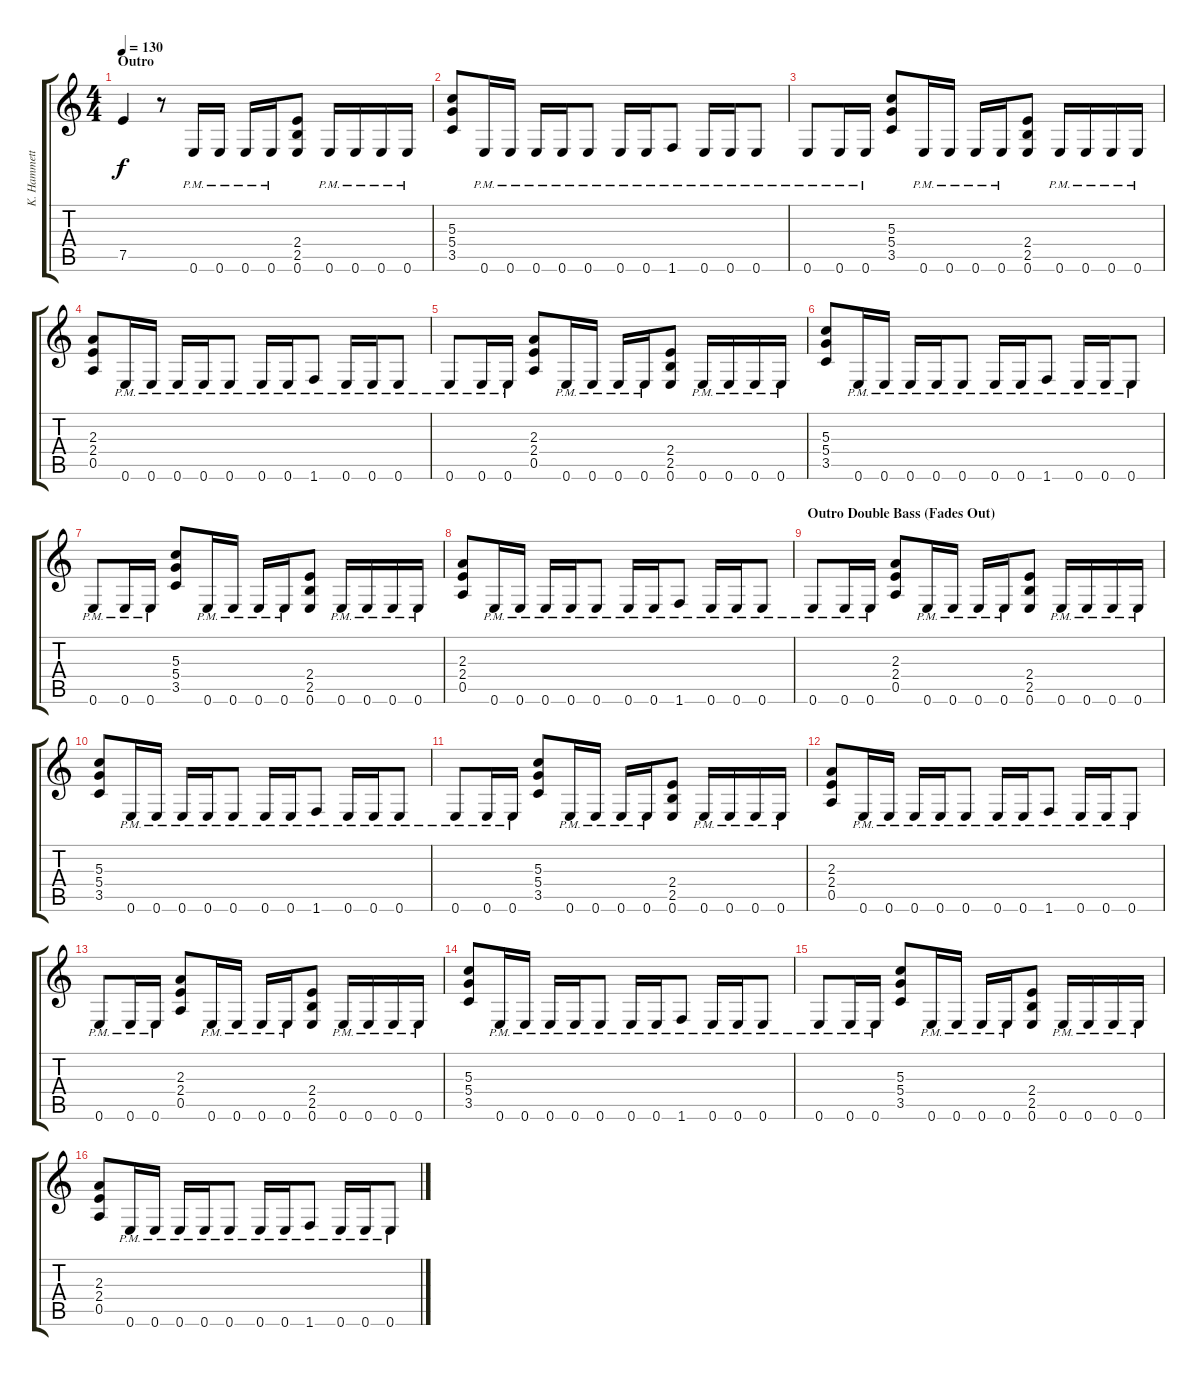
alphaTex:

\track ("K. Hammett (Lead)" "K. Hammett") {instrument distortionguitar}
\staff {score tabs}
\tuning (E4 B3 G3 D3 A2 E2) {hide}
\ts (4 4)
\section ("" "Outro")
\tempo 130
\clef g2
\ks c
7.5{t}.4{dy f} r.8 0.6{pm}.16 0.6{pm}.16 0.6{pm}.16 0.6{pm}.16 (2.4 2.5 0.6).8 0.6{pm}.16 0.6{pm}.16 0.6{pm}.16 0.6{pm}.16 |
(5.3 5.4 3.5).8 0.6{pm}.16 0.6{pm}.16 0.6{pm}.16 0.6{pm}.16 0.6{pm}.8 0.6{pm}.16 0.6{pm}.16 1.6{pm}.8 0.6{pm}.16 0.6{pm}.16 0.6{pm}.8 |
0.6{pm}.8 0.6{pm}.16 0.6{pm}.16 (5.3 5.4 3.5).8 0.6{pm}.16 0.6{pm}.16 0.6{pm}.16 0.6{pm}.16 (2.4 2.5 0.6).8 0.6{pm}.16 0.6{pm}.16 0.6{pm}.16 0.6{pm}.16 |
(2.3 2.4 0.5).8 0.6{pm}.16 0.6{pm}.16 0.6{pm}.16 0.6{pm}.16 0.6{pm}.8 0.6{pm}.16 0.6{pm}.16 1.6{pm}.8 0.6{pm}.16 0.6{pm}.16 0.6{pm}.8 |
0.6{pm}.8 0.6{pm}.16 0.6{pm}.16 (2.3 2.4 0.5).8 0.6{pm}.16 0.6{pm}.16 0.6{pm}.16 0.6{pm}.16 (2.4 2.5 0.6).8 0.6{pm}.16 0.6{pm}.16 0.6{pm}.16 0.6{pm}.16 |
(5.3 5.4 3.5).8 0.6{pm}.16 0.6{pm}.16 0.6{pm}.16 0.6{pm}.16 0.6{pm}.8 0.6{pm}.16 0.6{pm}.16 1.6{pm}.8 0.6{pm}.16 0.6{pm}.16 0.6{pm}.8 |
0.6{pm}.8 0.6{pm}.16 0.6{pm}.16 (5.3 5.4 3.5).8 0.6{pm}.16 0.6{pm}.16 0.6{pm}.16 0.6{pm}.16 (2.4 2.5 0.6).8 0.6{pm}.16 0.6{pm}.16 0.6{pm}.16 0.6{pm}.16 |
(2.3 2.4 0.5).8 0.6{pm}.16 0.6{pm}.16 0.6{pm}.16 0.6{pm}.16 0.6{pm}.8 0.6{pm}.16 0.6{pm}.16 1.6{pm}.8 0.6{pm}.16 0.6{pm}.16 0.6{pm}.8 |
\section ("" "Outro Double Bass (Fades Out)")
0.6{pm}.8 0.6{pm}.16 0.6{pm}.16 (2.3 2.4 0.5).8 0.6{pm}.16 0.6{pm}.16 0.6{pm}.16 0.6{pm}.16 (2.4 2.5 0.6).8 0.6{pm}.16 0.6{pm}.16 0.6{pm}.16 0.6{pm}.16 |
(5.3 5.4 3.5).8 0.6{pm}.16 0.6{pm}.16 0.6{pm}.16 0.6{pm}.16 0.6{pm}.8 0.6{pm}.16 0.6{pm}.16 1.6{pm}.8 0.6{pm}.16 0.6{pm}.16 0.6{pm}.8 |
0.6{pm}.8 0.6{pm}.16 0.6{pm}.16 (5.3 5.4 3.5).8 0.6{pm}.16 0.6{pm}.16 0.6{pm}.16 0.6{pm}.16 (2.4 2.5 0.6).8 0.6{pm}.16 0.6{pm}.16 0.6{pm}.16 0.6{pm}.16 |
(2.3 2.4 0.5).8 0.6{pm}.16 0.6{pm}.16 0.6{pm}.16 0.6{pm}.16 0.6{pm}.8 0.6{pm}.16 0.6{pm}.16 1.6{pm}.8 0.6{pm}.16 0.6{pm}.16 0.6{pm}.8 |
0.6{pm}.8 0.6{pm}.16 0.6{pm}.16 (2.3 2.4 0.5).8 0.6{pm}.16 0.6{pm}.16 0.6{pm}.16 0.6{pm}.16 (2.4 2.5 0.6).8 0.6{pm}.16 0.6{pm}.16 0.6{pm}.16 0.6{pm}.16 |
(5.3 5.4 3.5).8 0.6{pm}.16 0.6{pm}.16 0.6{pm}.16 0.6{pm}.16 0.6{pm}.8 0.6{pm}.16 0.6{pm}.16 1.6{pm}.8 0.6{pm}.16 0.6{pm}.16 0.6{pm}.8 |
0.6{pm}.8 0.6{pm}.16 0.6{pm}.16 (5.3 5.4 3.5).8 0.6{pm}.16 0.6{pm}.16 0.6{pm}.16 0.6{pm}.16 (2.4 2.5 0.6).8 0.6{pm}.16 0.6{pm}.16 0.6{pm}.16 0.6{pm}.16 |
(2.3 2.4 0.5).8 0.6{pm}.16 0.6{pm}.16 0.6{pm}.16 0.6{pm}.16 0.6{pm}.8 0.6{pm}.16 0.6{pm}.16 1.6{pm}.8 0.6{pm}.16 0.6{pm}.16 0.6{pm}.8
